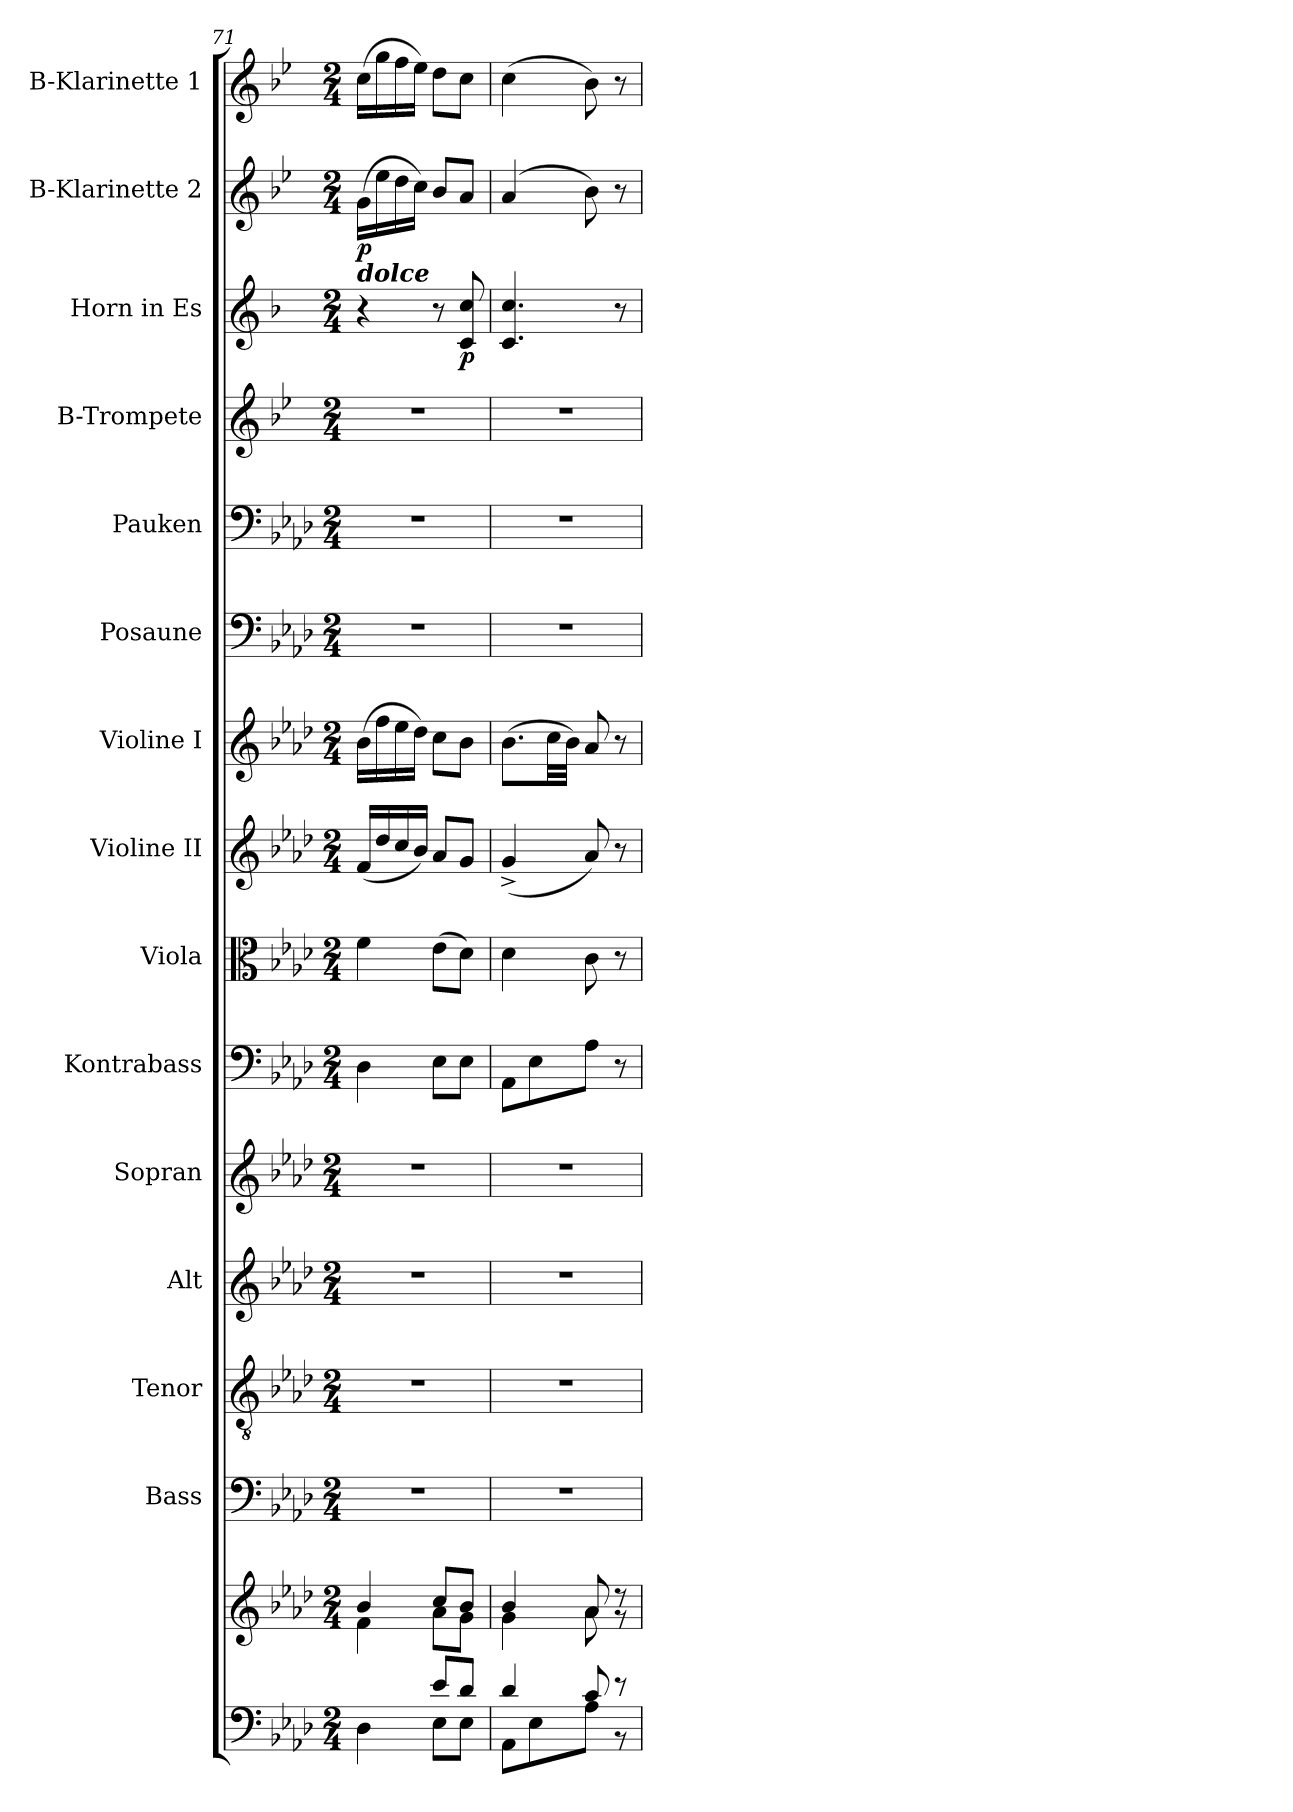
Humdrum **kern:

**kern	**kern	**kern	**kern	**kern	**kern	**kern	**kern	**kern	**kern	**kern	**kern	**kern	**kern	**dynam	**kern	**dynam	**kern
*part15	*part15	*part14	*part13	*part12	*part11	*part10	*part9	*part8	*part7	*part6	*part5	*part4	*part3	*part3	*part2	*part2	*part1
*staff16	*staff15	*staff14	*staff13	*staff12	*staff11	*staff10	*staff9	*staff8	*staff7	*staff6	*staff5	*staff4	*staff3	*staff3	*staff2	*staff2	*staff1
*	*	*I"Bass	*I"Tenor	*I"Alt	*I"Sopran	*I"Kontrabass	*I"Viola	*I"Violine II	*I"Violine I	*I"Posaune	*I"Pauken	*I"B-Trompete	*I"Horn in Es	*	*I"B-Klarinette 2	*	*I"B-Klarinette 1
*	*	*I'B.	*I'T.	*I'A.	*I'S.	*I'Kb.	*I'Vla.	*I'Vl. II	*I'Vl. I	*I'Pos.	*I'Pk.	*I'B Trp.	*	*	*I'B Kl. 2	*	*I'B Kl. 1
*clefF4	*clefG2	*clefF4	*clefGv2	*clefG2	*clefG2	*clefF4	*clefC3	*clefG2	*clefG2	*clefF4	*clefF4	*clefG2	*clefG2	*	*clefG2	*	*clefG2
*	*	*	*	*	*	*ITrd7c12	*	*	*	*	*	*ITrd1c2	*ITrd5c9	*	*ITrd1c2	*	*ITrd1c2
*k[b-e-a-d-]	*k[b-e-a-d-]	*k[b-e-a-d-]	*k[b-e-a-d-]	*k[b-e-a-d-]	*k[b-e-a-d-]	*k[b-e-a-d-]	*k[b-e-a-d-]	*k[b-e-a-d-]	*k[b-e-a-d-]	*k[b-e-a-d-]	*k[b-e-a-d-]	*k[b-e-a-d-]	*k[b-e-a-d-]	*	*k[b-e-a-d-]	*	*k[b-e-a-d-]
*A-:	*A-:	*A-:	*A-:	*A-:	*A-:	*A-:	*A-:	*A-:	*A-:	*A-:	*A-:	*A-:	*A-:	*	*A-:	*	*A-:
*M2/4	*M2/4	*M2/4	*M2/4	*M2/4	*M2/4	*M2/4	*M2/4	*M2/4	*M2/4	*M2/4	*M2/4	*M2/4	*M2/4	*	*M2/4	*	*M2/4
=71	=71	=71	=71	=71	=71	=71	=71	=71	=71	=71	=71	=71	=71	=71	=71	=71	=71
*^	*^	*	*	*	*	*	*	*	*	*	*	*	*	*	*	*	*
!	!	!	!	!	!	!	!	!	!	!	!	!	!	!	!	!	!LO:TX:b:Bi:t=dolce	!	!
!	!	!	!	!	!	!	!	!	!	!	!	!	!	!	!	!	!	!LO:DY:b	!
4ryy	4D-\	4b-/	4f\	2r	2r	2r	2r	4DD-\	4f\	(<16f/LL	(>16b-\LL	2r	2r	2r	4r	.	(>16f\LL	p	(>16b-\LL
.	.	.	.	.	.	.	.	.	.	16dd-/	16ff\	.	.	.	.	.	16dd-\	.	16ff\
.	.	.	.	.	.	.	.	.	.	16cc/	16ee-\	.	.	.	.	.	16cc\	.	16ee-\
.	.	.	.	.	.	.	.	.	.	16b-/JJ)	16dd-\JJ)	.	.	.	.	.	16b-\JJ)	.	16dd-\JJ)
8e-/L	8E-\L	8cc/L	8a-\L	.	.	.	.	8EE-\L	(>8e-\L	8a-/L	8cc\L	.	.	.	8r	.	8a-/L	.	8cc\L
!	!	!	!	!	!	!	!	!	!	!	!	!	!	!	!	!LO:DY:b	!	!	!
8d-/J	8E-\J	8b-/J	8g\J	.	.	.	.	8EE-\J	8d-\J)	8g/J	8b-\J	.	.	.	8E-/ 8e-/	p	8g/J	.	8b-\J
=72	=72	=72	=72	=72	=72	=72	=72	=72	=72	=72	=72	=72	=72	=72	=72	=72	=72	=72	=72
4d-/	8AA-\L	4b-/	4g\	2r	2r	2r	2r	8AAA-\L	4d-\	(<4g^</	(>8.b-\L	2r	2r	2r	4.E-/ 4.e-/	.	(4g/	.	(>4b-\
.	8E-\	.	.	.	.	.	.	8EE-\	.	.	.	.	.	.	.	.	.	.	.
.	.	.	.	.	.	.	.	.	.	.	32cc\LL	.	.	.	.	.	.	.	.
.	.	.	.	.	.	.	.	.	.	.	32b-\JJJ)	.	.	.	.	.	.	.	.
8c/	8A-\J	8a-/	8a-\	.	.	.	.	8AA-\J	8c\	8a-/)	8a-/	.	.	.	.	.	8a-\)	.	8a-\)
8r	8r	8r	8r	.	.	.	.	8r	8r	8r	8r	.	.	.	8r	.	8r	.	8r
*v	*v	*	*	*	*	*	*	*	*	*	*	*	*	*	*	*	*	*	*
*	*v	*v	*	*	*	*	*	*	*	*	*	*	*	*	*	*	*	*
=	=	=	=	=	=	=	=	=	=	=	=	=	=	=	=	=	=
*-	*-	*-	*-	*-	*-	*-	*-	*-	*-	*-	*-	*-	*-	*-	*-	*-	*-
